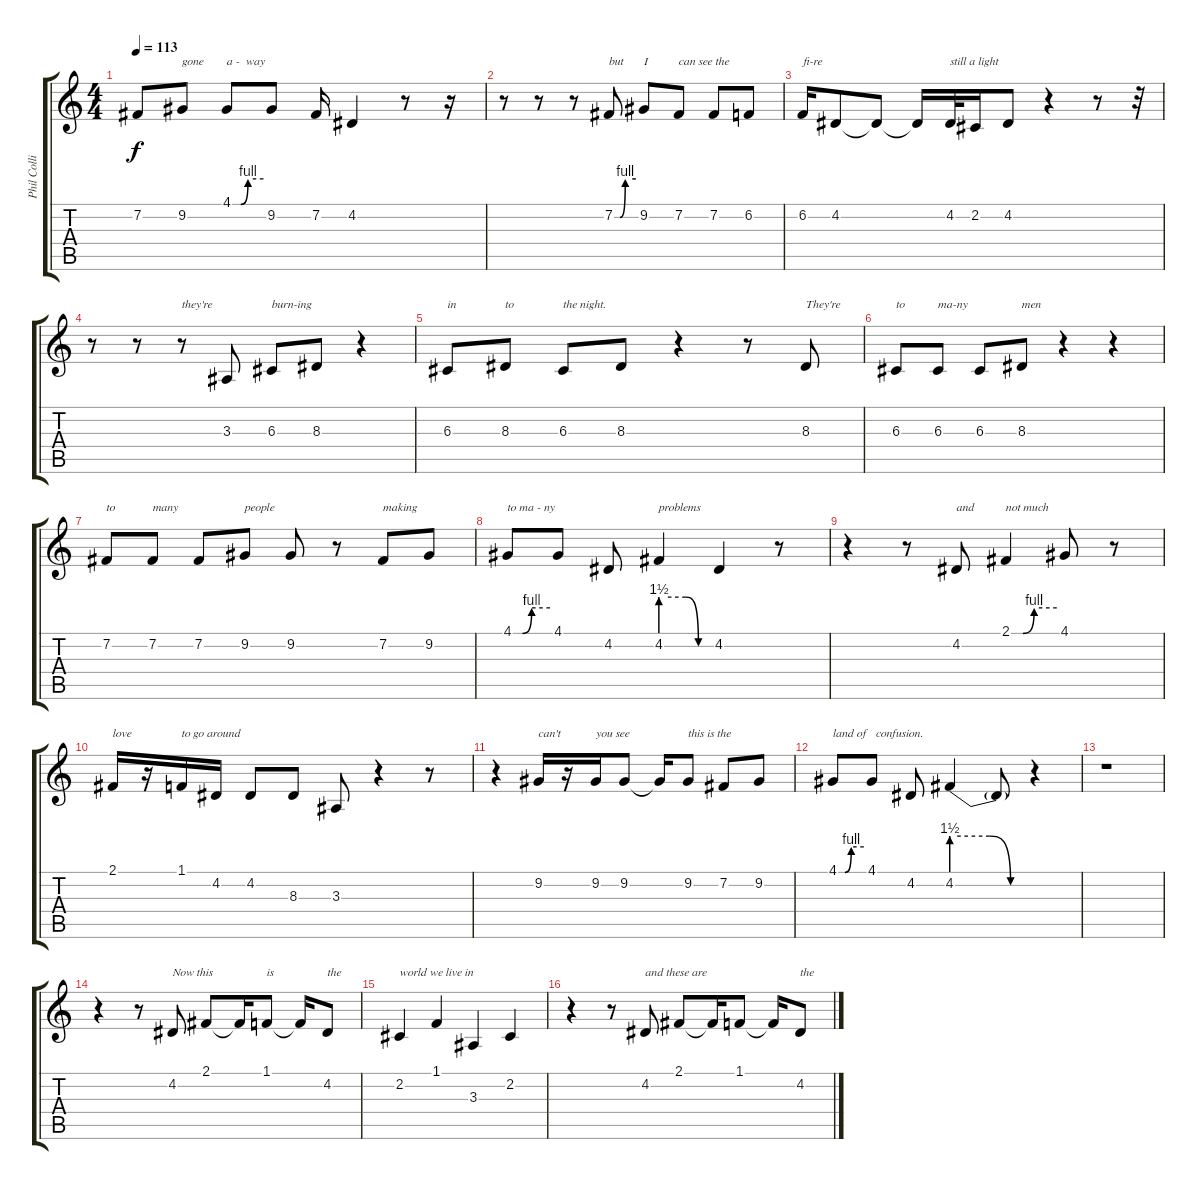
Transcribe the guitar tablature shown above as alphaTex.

\track ("Phil Collins(vocals)" "Phil Colli") {instrument lead6voice}
\staff {score tabs}
\tuning (E4 B3 G3 D3 A2 E2) {hide}
\ts (4 4)
\tempo 113
\clef g2
\ks c
7.2{t}.8{dy f} 9.2.8{txt "gone"} 4.1{be (custom 0 0 16 0 30 4 60 4)}.8{txt "a -  way"} 9.2.8 7.2.16 4.2.4 r.8 r.16 |
r.8 r.8 r.8 7.2{be (custom 0 0 15 0 30 4 60 4)}.8{txt "but"} 9.2.8{txt "I"} 7.2.8{txt "can see the"} 7.2.8 6.2.8 |
6.2.16{txt "fi-re"} 4.2.8 4.2{t}.8 4.2{t}.16 4.2.32{txt "still a light"} 2.2.16 4.2.8 r.4 r.8 r.32 |
r.8 r.8 r.8{txt "they're"} 3.3.8 6.3.8{txt "burn-ing"} 8.3.8 r.4 |
6.3.8{txt "in"} 8.3.8{txt "to"} 6.3.8{txt "the night."} 8.3.8 r.4 r.8 8.3.8{txt "They're"} |
6.3.8{txt "to"} 6.3.8{txt "ma-ny"} 6.3.8 8.3.8{txt "men"} r.4 r.4 |
7.2.8{txt "to"} 7.2.8{txt "many"} 7.2.8 9.2.8{txt "people"} 9.2.8 r.8 7.2.8{txt "making"} 9.2.8 |
4.1{be (custom 0 0 15 0 30 4 60 4)}.8{txt "to ma - ny"} 4.1.8 4.2.8 4.2{be (custom 0 6 30 6 45 0 60 0)}.4{txt "problems"} 4.2.4 r.8 |
r.4 r.8 4.2.8{txt "and"} 2.1{be (custom 0 0 15 0 30 4 60 4)}.4{txt "not much"} 4.1.8 r.8 |
2.1.16{txt "love"} r.16 1.1.16{txt "to go around"} 4.2.16 4.2.8 8.3.8 3.3.8 r.4 r.8 |
r.4 9.2.16{txt "can't"} r.16 9.2.16{txt "you see"} 9.2.8 9.2{t}.16 9.2.8{txt "this is the"} 7.2.8 9.2.8 |
4.1{be (custom 0 0 15 0 30 4 60 4)}.8{txt "land of   confusion."} 4.1.8 4.2.8 4.2{be (custom 0 6 29 6 45 0 60 0)}.4 4.2{t}.8 r.4 |
r.1 |
r.4 r.8 4.2.8{txt "Now this"} 2.1.8 2.1{t}.16 1.1.8{txt "is"} 1.1{t}.16 4.2.8{txt "the"} |
2.2.4{txt "world we live in"} 1.1.4 3.3.4 2.2.4 |
r.4 r.8 4.2.8{txt "and these are"} 2.1.8 2.1{t}.16 1.1.8 1.1{t}.16 4.2.8{txt "the"}
